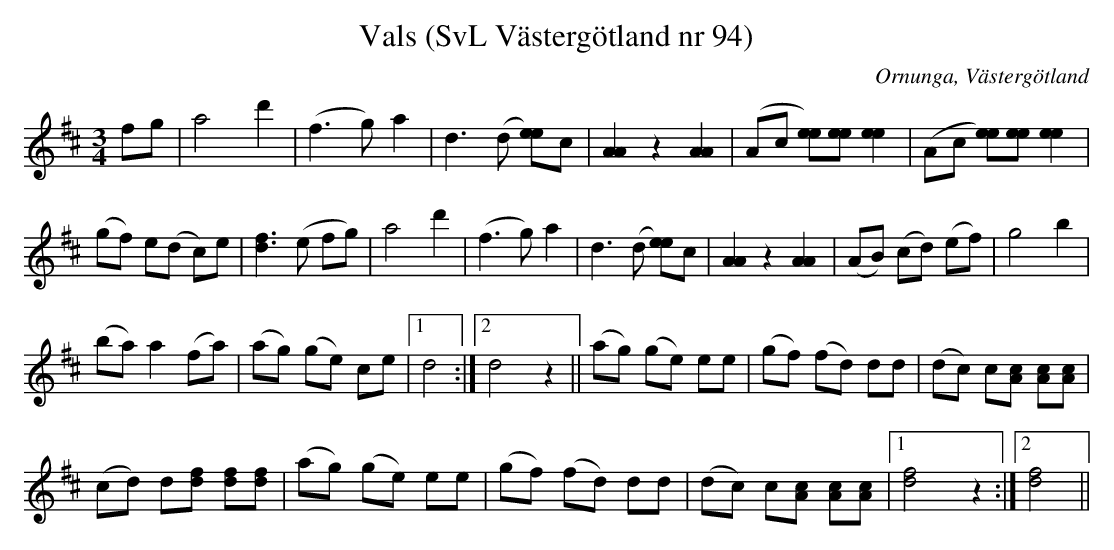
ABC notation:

X:1
T:Vals (SvL Västergötland nr 94)
O:Ornunga, Västergötland
M:3/4
L:1/8
K:D
fg | a4 d'2 | (f3g) a2 | d3 (d [ee])c | [A2A2] z2 [A2A2] | (Ac [ee])[ee] [e2e2] | (Ac [ee])[ee] [e2e2] |
(gf) e(d c)e | [d3f3] (e fg) | a4 d'2 | (f3g) a2 | d3 (d [ee])c | [A2A2] z2 [A2A2] | (AB) (cd) (ef) | g4b2 |
(ba) a2 (fa) | (ag) (ge) ce |1 d4 :|2 d4z2 ||  (ag) (ge) ee | (gf) (fd) dd | (dc) c[Ac] [Ac][Ac] |
(cd) d[df] [df][df] | (ag) (ge) ee | (gf) (fd) dd | (dc) c[Ac] [Ac][Ac] |1 [d4f4] z2 :|2 [d4f4] ||
